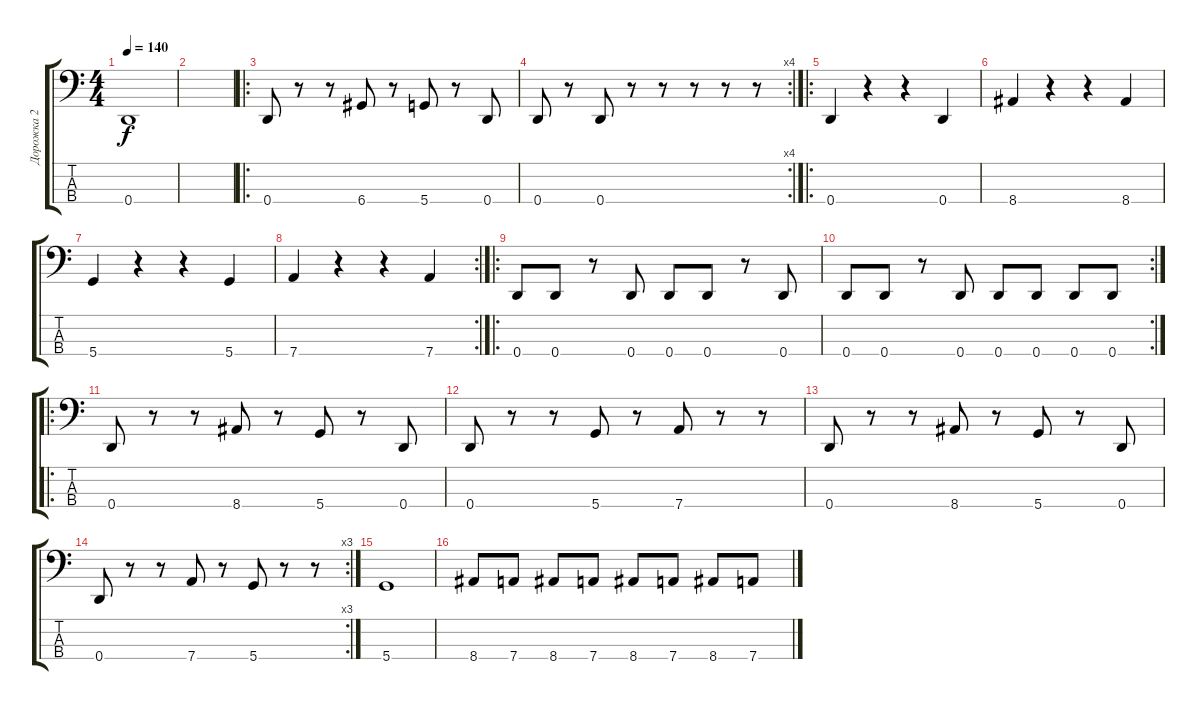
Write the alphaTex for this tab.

\track ("Дорожка 2" "Дорожка 2") {instrument slapbass2}
\staff {score tabs}
\tuning (G2 D2 A1 D1) {hide}
\ts (4 4)
\tempo 140
\clef f4
\ks c
0.4.1{dy f} |
|
\ro
0.4.8 r.8 r.8 6.4.8 r.8 5.4.8 r.8 0.4.8 |
\rc 4
0.4.8 r.8 0.4.8 r.8 r.8 r.8 r.8 r.8 |
\ro
0.4.4 r.4 r.4 0.4.4 |
8.4.4 r.4 r.4 8.4.4 |
5.4.4 r.4 r.4 5.4.4 |
\rc 2
7.4.4 r.4 r.4 7.4.4 |
\ro
0.4.8 0.4.8 r.8 0.4.8 0.4.8 0.4.8 r.8 0.4.8 |
\rc 2
0.4.8 0.4.8 r.8 0.4.8 0.4.8 0.4.8 0.4.8 0.4.8 |
\ro
0.4.8 r.8 r.8 8.4.8 r.8 5.4.8 r.8 0.4.8 |
0.4.8 r.8 r.8 5.4.8 r.8 7.4.8 r.8 r.8 |
0.4.8 r.8 r.8 8.4.8 r.8 5.4.8 r.8 0.4.8 |
\rc 3
0.4.8 r.8 r.8 7.4.8 r.8 5.4.8 r.8 r.8 |
5.4.1 |
8.4.8 7.4.8 8.4.8 7.4.8 8.4.8 7.4.8 8.4.8 7.4.8
